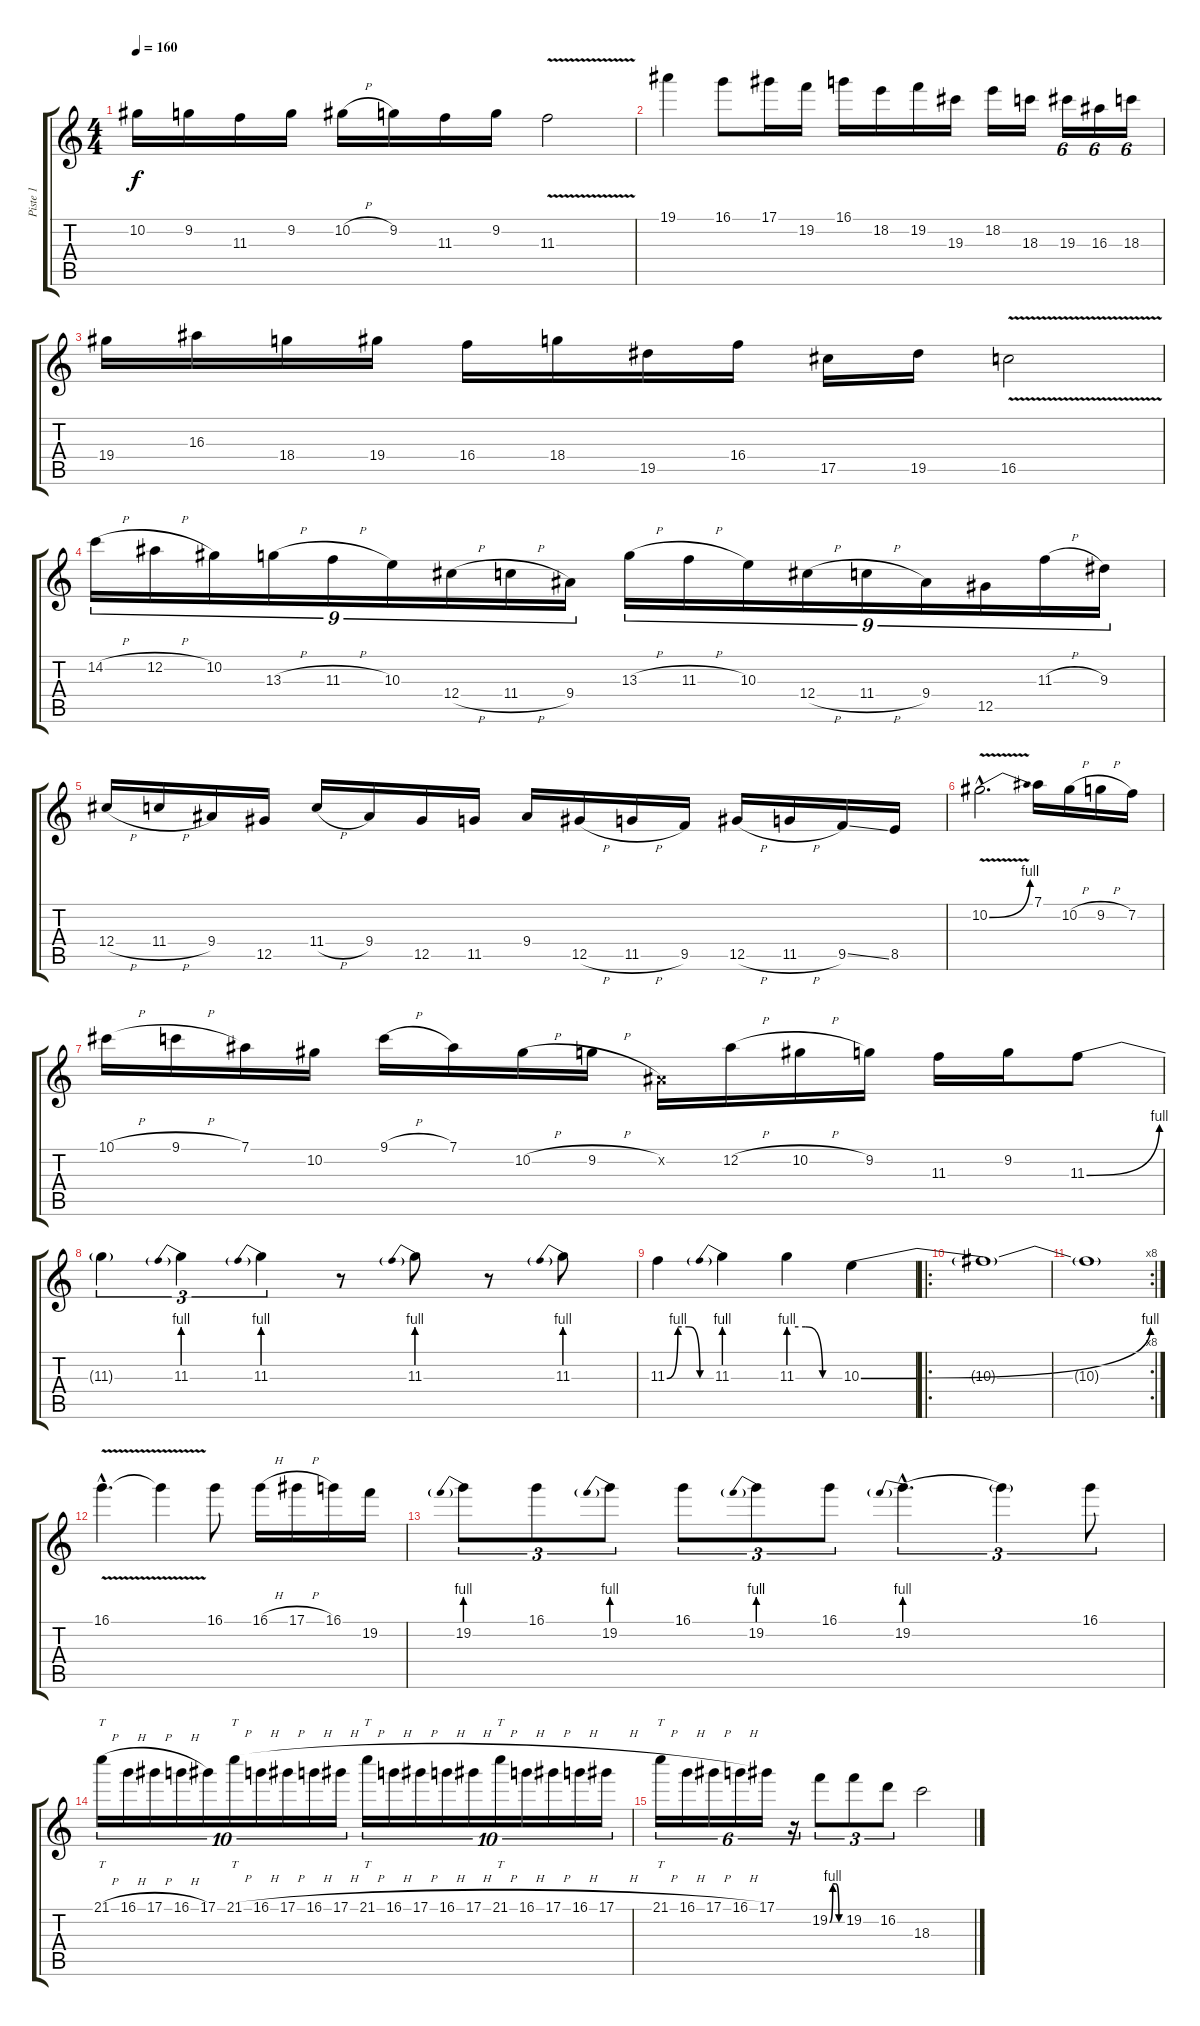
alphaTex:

\track ("Piste 1" "Piste 1") {instrument distortionguitar}
\staff {score tabs}
\tuning (Eb4 Bb3 Gb3 Db3 Ab2 Eb2) {hide}
\ts (4 4)
\tempo 160
\clef g2
\ks c
10.2.16{dy f} 9.2.16 11.3.16 9.2.16 10.2{h}.16 9.2.16 11.3.16 9.2.16 11.3{v}.2 |
19.1.4 16.1.8 17.1.16 19.2.16 16.1.16 18.2.16 19.2.16 19.3.16 18.2.16 18.3.16 19.3.16{tu (6 4)} 16.3.16{tu (6 4)} 18.3.16{tu (6 4)} |
19.4.16 16.3.16 18.4.16 19.4.16 16.4.16 18.4.16 19.5.16 16.4.16 17.5.16 19.5.16 16.5{v}.2 |
14.2{h}.16{tu (9 8)} 12.2{h}.16{tu (9 8)} 10.2.16{tu (9 8)} 13.3{h}.16{tu (9 8)} 11.3{h}.16{tu (9 8)} 10.3.16{tu (9 8)} 12.4{h}.16{tu (9 8)} 11.4{h}.16{tu (9 8)} 9.4.16{tu (9 8)} 13.3{h}.16{tu (9 8)} 11.3{h}.16{tu (9 8)} 10.3.16{tu (9 8)} 12.4{h}.16{tu (9 8)} 11.4{h}.16{tu (9 8)} 9.4.16{tu (9 8)} 12.5.16{tu (9 8)} 11.3{h}.16{tu (9 8)} 9.3.16{tu (9 8)} |
12.4{h}.16 11.4{h}.16 9.4.16 12.5.16 11.4{h}.16 9.4.16 12.5.16 11.5.16 9.4.16 12.5{h}.16 11.5{h}.16 9.5.16 12.5{h}.16 11.5{h}.16 9.5{ss}.16 8.5.16 |
10.2{be (bend 0 0 60 4) v hac}.2{d} 7.1.16 10.2{h}.16 9.2{h}.16 7.2.16 |
10.1{h}.16 9.1{h}.16 7.1.16 10.2.16 9.1{h}.16 7.1.16 10.2{h}.16 9.2{h}.16 0.2{x}.16 12.2{h}.16 10.2{h}.16 9.2.16 11.3.16 9.2.16 11.3{be (bend 0 0 60 4)}.8 |
11.3{t}.4{tu (3 2)} 11.3{be (prebend 0 4 60 4)}.4{tu (3 2)} 11.3{be (prebend 0 4 60 4)}.4{tu (3 2)} r.8 11.3{be (prebend 0 4 60 4)}.8 r.8 11.3{be (prebend 0 4 60 4)}.8 |
11.3{be (custom 0 0 15 4 30 4 45 0 60 0)}.4 11.3{be (prebend 0 4 60 4)}.4 11.3{be (custom 0 4 20 4 40 0 60 0)}.4 10.3{be (bend 0 0 60 4)}.4 |
\ro
10.3{t}.1 |
\rc 8
10.3{t}.1 |
16.1{v hac}.4{d} 16.1{t}.4 16.1.8 16.1{h}.16 17.1{h}.16 16.1.16 19.2.16 |
19.2{be (prebend 0 4 60 4)}.8{tu (3 2)} 16.1.8{tu (3 2)} 19.2{be (prebend 0 4 60 4)}.8{tu (3 2)} 16.1.8{tu (3 2)} 19.2{be (prebend 0 4 60 4)}.8{tu (3 2)} 16.1.8{tu (3 2)} 19.2{be (prebend 0 4 60 4) hac}.4{d tu (3 2)} 19.2{t}.4{tu (3 2)} 16.1.8{tu (3 2)} |
21.1{h}.16{tt tu (10 8)} 16.1{h}.16{tu (10 8)} 17.1{h}.16{tu (10 8)} 16.1{h}.16{tu (10 8)} 17.1.16{tu (10 8)} 21.1{h}.16{tt tu (10 8)} 16.1{h}.16{tu (10 8)} 17.1{h}.16{tu (10 8)} 16.1{h}.16{tu (10 8)} 17.1{h}.16{tu (10 8)} 21.1{h}.16{tt tu (10 8)} 16.1{h}.16{tu (10 8)} 17.1{h}.16{tu (10 8)} 16.1{h}.16{tu (10 8)} 17.1{h}.16{tu (10 8)} 21.1{h}.16{tt tu (10 8)} 16.1{h}.16{tu (10 8)} 17.1{h}.16{tu (10 8)} 16.1{h}.16{tu (10 8)} 17.1{h}.16{tu (10 8)} |
21.1{h}.16{tt tu (6 4)} 16.1{h}.16{tu (6 4)} 17.1{h}.16{tu (6 4)} 16.1{h}.16{tu (6 4)} 17.1.16{tu (6 4)} r.16{tu (6 4)} 19.2{be (custom 0 0 15 4 30 4 45 0 60 0)}.8{tu (3 2)} 19.2.8{tu (3 2)} 16.2.8{tu (3 2)} 18.3.2
